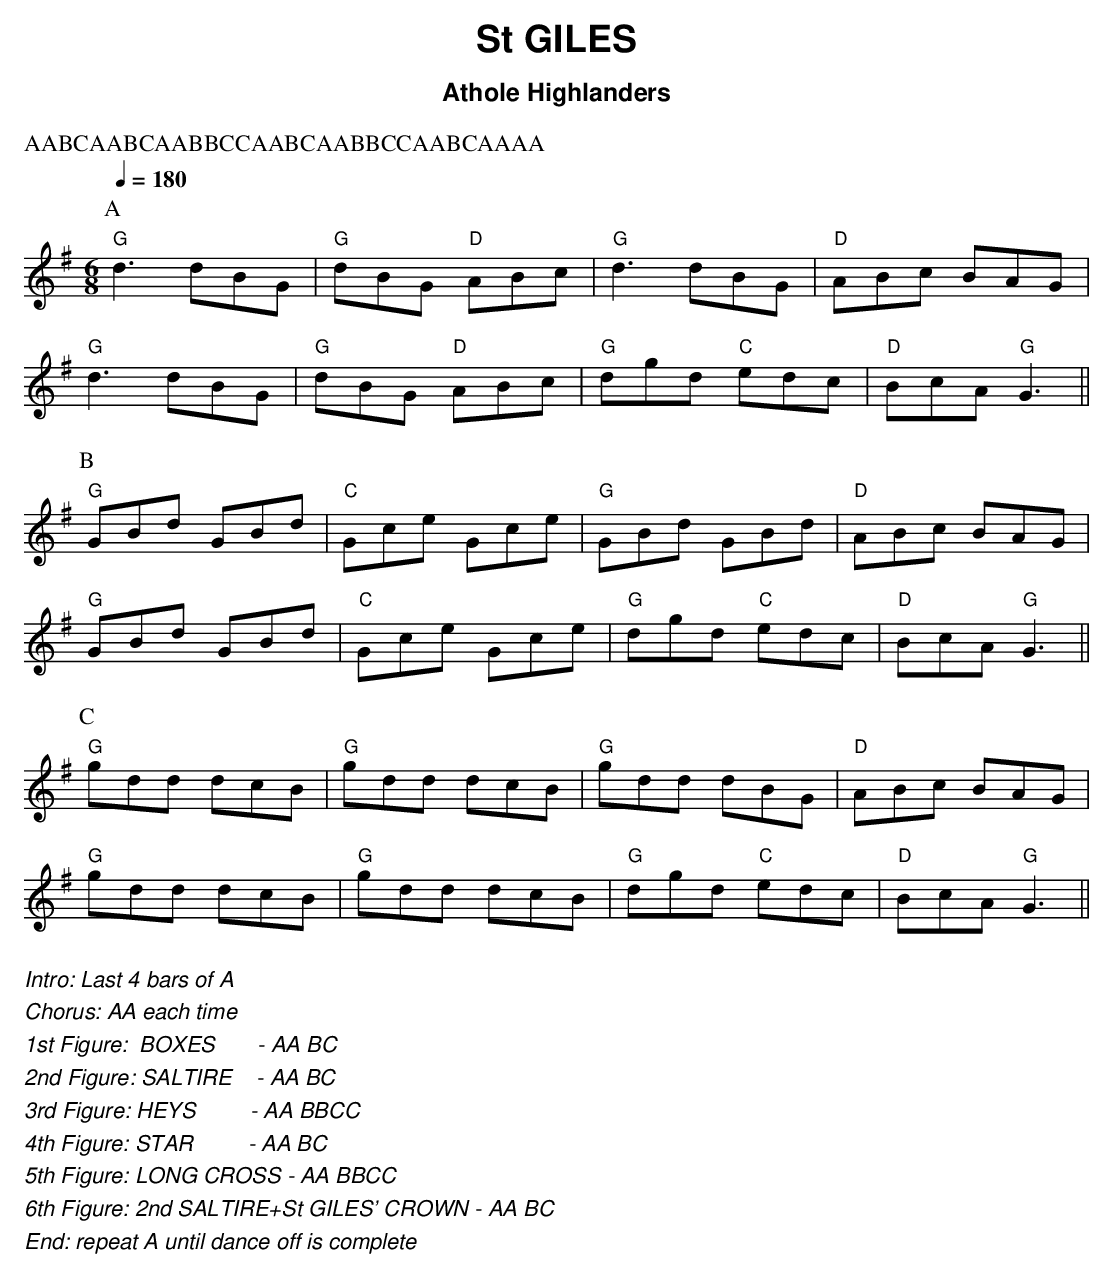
X:1
%%textfont Helvetica-Italic 14
T:St GILES
T:Athole Highlanders
P:AABCAABCAABBCCAABCAABBCCAABCAAAA
Q:1/4=180
M:6/8
L:1/8
K:G
P:A
"G"d3 dBG|"G"dBG "D"ABc|"G"d3 dBG|"D"ABc BAG|
"G"d3 dBG|"G"dBG "D"ABc|"G"dgd "C"edc|"D"BcA "G"G3||
P:B
"G"GBd GBd|"C"Gce Gce|"G"GBd GBd|"D"ABc BAG|
"G"GBd GBd|"C"Gce Gce|"G"dgd "C"edc|"D"BcA "G"G3||
P:C
"G"gdd dcB|"G"gdd dcB|"G"gdd dBG|"D"ABc BAG|
"G"gdd dcB|"G"gdd dcB|"G"dgd "C"edc|"D"BcA "G"G3||
